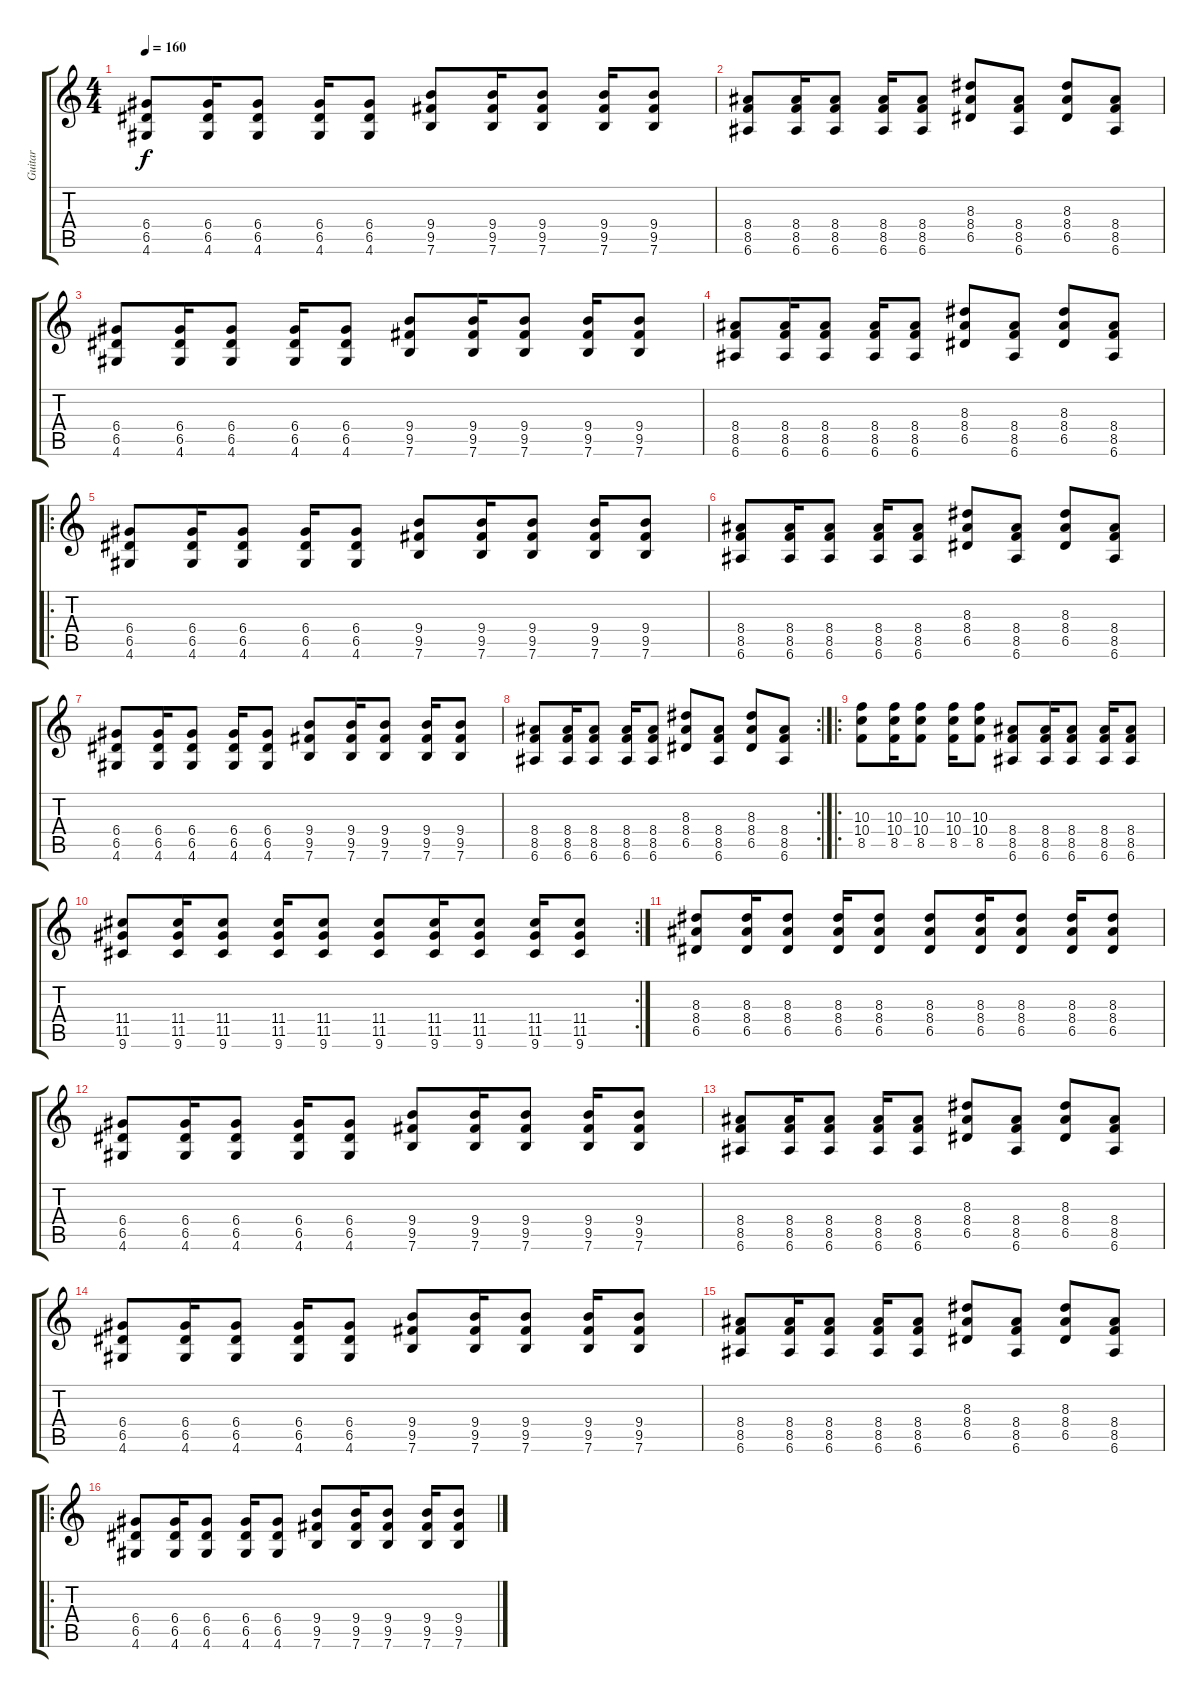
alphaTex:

\track ("Guitar" "Guitar") {instrument overdrivenguitar}
\staff {score tabs}
\tuning (E4 B3 G3 D3 A2 E2) {hide}
\ts (4 4)
\tempo 160
\clef g2
\ks c
(6.4 6.5 4.6).8{dy f instrument overdrivenguitar} (6.4 6.5 4.6).16 (6.4 6.5 4.6).8 (6.4 6.5 4.6).16 (6.4 6.5 4.6).8 (9.4 9.5 7.6).8 (9.4 9.5 7.6).16 (9.4 9.5 7.6).8 (9.4 9.5 7.6).16 (9.4 9.5 7.6).8 |
(8.4 8.5 6.6).8 (8.4 8.5 6.6).16 (8.4 8.5 6.6).8 (8.4 8.5 6.6).16 (8.4 8.5 6.6).8 (8.3 8.4 6.5).8 (8.4 8.5 6.6).8 (8.3 8.4 6.5).8 (8.4 8.5 6.6).8 |
(6.4 6.5 4.6).8 (6.4 6.5 4.6).16 (6.4 6.5 4.6).8 (6.4 6.5 4.6).16 (6.4 6.5 4.6).8 (9.4 9.5 7.6).8 (9.4 9.5 7.6).16 (9.4 9.5 7.6).8 (9.4 9.5 7.6).16 (9.4 9.5 7.6).8 |
(8.4 8.5 6.6).8 (8.4 8.5 6.6).16 (8.4 8.5 6.6).8 (8.4 8.5 6.6).16 (8.4 8.5 6.6).8 (8.3 8.4 6.5).8 (8.4 8.5 6.6).8 (8.3 8.4 6.5).8 (8.4 8.5 6.6).8 |
\ro
(6.4 6.5 4.6).8 (6.4 6.5 4.6).16 (6.4 6.5 4.6).8 (6.4 6.5 4.6).16 (6.4 6.5 4.6).8 (9.4 9.5 7.6).8 (9.4 9.5 7.6).16 (9.4 9.5 7.6).8 (9.4 9.5 7.6).16 (9.4 9.5 7.6).8 |
(8.4 8.5 6.6).8 (8.4 8.5 6.6).16 (8.4 8.5 6.6).8 (8.4 8.5 6.6).16 (8.4 8.5 6.6).8 (8.3 8.4 6.5).8 (8.4 8.5 6.6).8 (8.3 8.4 6.5).8 (8.4 8.5 6.6).8 |
(6.4 6.5 4.6).8 (6.4 6.5 4.6).16 (6.4 6.5 4.6).8 (6.4 6.5 4.6).16 (6.4 6.5 4.6).8 (9.4 9.5 7.6).8 (9.4 9.5 7.6).16 (9.4 9.5 7.6).8 (9.4 9.5 7.6).16 (9.4 9.5 7.6).8 |
\rc 2
(8.4 8.5 6.6).8 (8.4 8.5 6.6).16 (8.4 8.5 6.6).8 (8.4 8.5 6.6).16 (8.4 8.5 6.6).8 (8.3 8.4 6.5).8 (8.4 8.5 6.6).8 (8.3 8.4 6.5).8 (8.4 8.5 6.6).8 |
\ro
(10.3 10.4 8.5).8 (10.3 10.4 8.5).16 (10.3 10.4 8.5).8 (10.3 10.4 8.5).16 (10.3 10.4 8.5).8 (8.4 8.5 6.6).8 (8.4 8.5 6.6).16 (8.4 8.5 6.6).8 (8.4 8.5 6.6).16 (8.4 8.5 6.6).8 |
\rc 2
(11.4 11.5 9.6).8 (11.4 11.5 9.6).16 (11.4 11.5 9.6).8 (11.4 11.5 9.6).16 (11.4 11.5 9.6).8 (11.4 11.5 9.6).8 (11.4 11.5 9.6).16 (11.4 11.5 9.6).8 (11.4 11.5 9.6).16 (11.4 11.5 9.6).8 |
(8.3 8.4 6.5).8 (8.3 8.4 6.5).16 (8.3 8.4 6.5).8 (8.3 8.4 6.5).16 (8.3 8.4 6.5).8 (8.3 8.4 6.5).8 (8.3 8.4 6.5).16 (8.3 8.4 6.5).8 (8.3 8.4 6.5).16 (8.3 8.4 6.5).8 |
(6.4 6.5 4.6).8 (6.4 6.5 4.6).16 (6.4 6.5 4.6).8 (6.4 6.5 4.6).16 (6.4 6.5 4.6).8 (9.4 9.5 7.6).8 (9.4 9.5 7.6).16 (9.4 9.5 7.6).8 (9.4 9.5 7.6).16 (9.4 9.5 7.6).8 |
(8.4 8.5 6.6).8 (8.4 8.5 6.6).16 (8.4 8.5 6.6).8 (8.4 8.5 6.6).16 (8.4 8.5 6.6).8 (8.3 8.4 6.5).8 (8.4 8.5 6.6).8 (8.3 8.4 6.5).8 (8.4 8.5 6.6).8 |
(6.4 6.5 4.6).8 (6.4 6.5 4.6).16 (6.4 6.5 4.6).8 (6.4 6.5 4.6).16 (6.4 6.5 4.6).8 (9.4 9.5 7.6).8 (9.4 9.5 7.6).16 (9.4 9.5 7.6).8 (9.4 9.5 7.6).16 (9.4 9.5 7.6).8 |
(8.4 8.5 6.6).8 (8.4 8.5 6.6).16 (8.4 8.5 6.6).8 (8.4 8.5 6.6).16 (8.4 8.5 6.6).8 (8.3 8.4 6.5).8 (8.4 8.5 6.6).8 (8.3 8.4 6.5).8 (8.4 8.5 6.6).8 |
\ro
(6.4 6.5 4.6).8 (6.4 6.5 4.6).16 (6.4 6.5 4.6).8 (6.4 6.5 4.6).16 (6.4 6.5 4.6).8 (9.4 9.5 7.6).8 (9.4 9.5 7.6).16 (9.4 9.5 7.6).8 (9.4 9.5 7.6).16 (9.4 9.5 7.6).8
